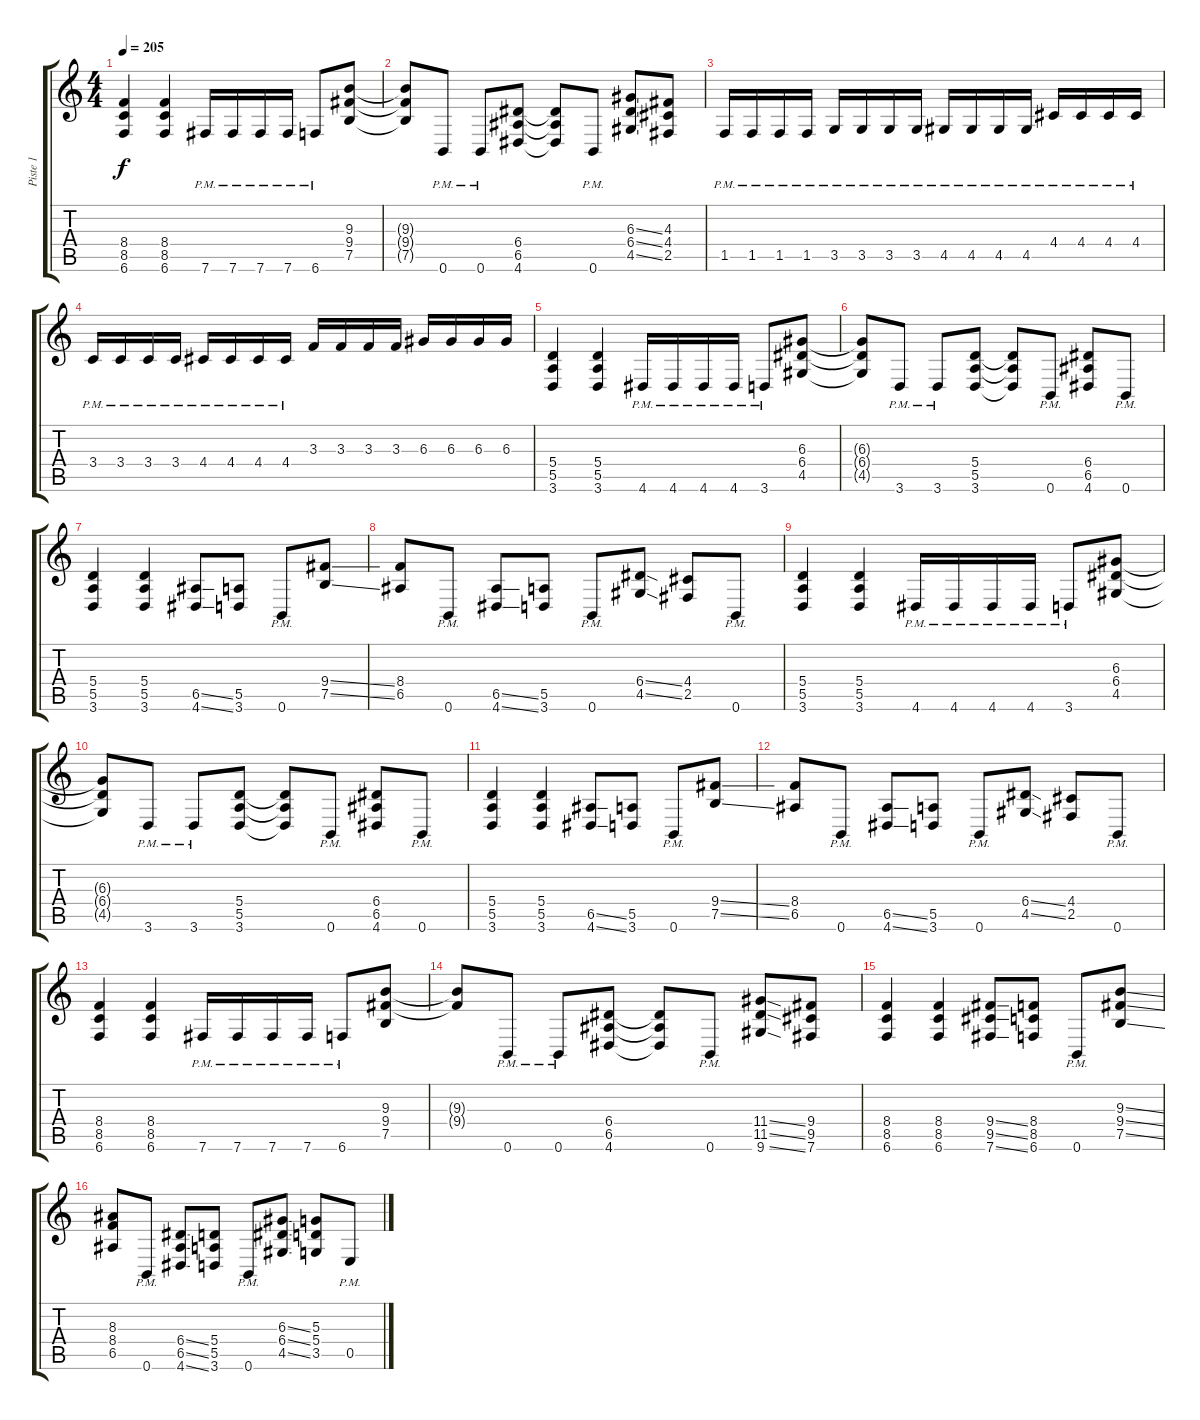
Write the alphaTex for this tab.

\track ("Piste 1" "Piste 1") {instrument distortionguitar}
\staff {score tabs}
\tuning (B3 Gb3 D3 A2 E2 B1) {hide}
\ts (4 4)
\tempo 205
\clef g2
\ks c
(8.4 8.5 6.6).4{dy f} (8.4 8.5 6.6).4 7.6{pm}.16 7.6{pm}.16 7.6{pm}.16 7.6{pm}.16 6.6{pm}.8 (9.3 9.4 7.5).8 |
(9.3{t} 9.4{t} 7.5{t}).8 0.6{pm}.8 0.6{pm}.8 (6.4 6.5 4.6).8 (6.4{t} 6.5{t} 4.6{t}).8 0.6{pm}.8 (6.3{ss} 6.4{ss} 4.5{ss}).8 (4.3 4.4 2.5).8 |
1.5{pm}.16 1.5{pm}.16 1.5{pm}.16 1.5{pm}.16 3.5{pm}.16 3.5{pm}.16 3.5{pm}.16 3.5{pm}.16 4.5{pm}.16 4.5{pm}.16 4.5{pm}.16 4.5{pm}.16 4.4{pm}.16 4.4{pm}.16 4.4{pm}.16 4.4{pm}.16 |
3.4{pm}.16 3.4{pm}.16 3.4{pm}.16 3.4{pm}.16 4.4{pm}.16 4.4{pm}.16 4.4{pm}.16 4.4{pm}.16 3.3.16 3.3.16 3.3.16 3.3.16 6.3.16 6.3.16 6.3.16 6.3.16 |
(5.4 5.5 3.6).4 (5.4 5.5 3.6).4 4.6{pm}.16 4.6{pm}.16 4.6{pm}.16 4.6{pm}.16 3.6{pm}.8 (6.3 6.4 4.5).8 |
(6.3{t} 6.4{t} 4.5{t}).8 3.6{pm}.8 3.6{pm}.8 (5.4 5.5 3.6).8 (5.4{t} 5.5{t} 3.6{t}).8 0.6{pm}.8 (6.4 6.5 4.6).8 0.6{pm}.8 |
(5.4 5.5 3.6).4 (5.4 5.5 3.6).4 (6.5{ss} 4.6{ss}).8 (5.5 3.6).8 0.6{pm}.8 (9.4{ss} 7.5{ss}).8 |
(8.4 6.5).8 0.6{pm}.8 (6.5{ss} 4.6{ss}).8 (5.5 3.6).8 0.6{pm}.8 (6.4{ss} 4.5{ss}).8 (4.4 2.5).8 0.6{pm}.8 |
(5.4 5.5 3.6).4 (5.4 5.5 3.6).4 4.6{pm}.16 4.6{pm}.16 4.6{pm}.16 4.6{pm}.16 3.6{pm}.8 (6.3 6.4 4.5).8 |
(6.3{t} 6.4{t} 4.5{t}).8 3.6{pm}.8 3.6{pm}.8 (5.4 5.5 3.6).8 (5.4{t} 5.5{t} 3.6{t}).8 0.6{pm}.8 (6.4 6.5 4.6).8 0.6{pm}.8 |
(5.4 5.5 3.6).4 (5.4 5.5 3.6).4 (6.5{ss} 4.6{ss}).8 (5.5 3.6).8 0.6{pm}.8 (9.4{ss} 7.5{ss}).8 |
(8.4 6.5).8 0.6{pm}.8 (6.5{ss} 4.6{ss}).8 (5.5 3.6).8 0.6{pm}.8 (6.4{ss} 4.5{ss}).8 (4.4 2.5).8 0.6{pm}.8 |
(8.4 8.5 6.6).4 (8.4 8.5 6.6).4 7.6{pm}.16 7.6{pm}.16 7.6{pm}.16 7.6{pm}.16 6.6{pm}.8 (9.3 9.4 7.5).8 |
(9.3{t} 9.4{t}).8 0.6{pm}.8 0.6{pm}.8 (6.4 6.5 4.6).8 (6.4{t} 6.5{t} 4.6{t}).8 0.6{pm}.8 (11.4{ss} 11.5{ss} 9.6{ss}).8 (9.4 9.5 7.6).8 |
(8.4 8.5 6.6).4 (8.4 8.5 6.6).4 (9.4{ss} 9.5{ss} 7.6{ss}).8 (8.4 8.5 6.6).8 0.6{pm}.8 (9.3{ss} 9.4{ss} 7.5{ss}).8 |
(8.3 8.4 6.5).8 0.6{pm}.8 (6.4{ss} 6.5{ss} 4.6{ss}).8 (5.4 5.5 3.6).8 0.6{pm}.8 (6.3{ss} 6.4{ss} 4.5{ss}).8 (5.3 5.4 3.5).8 0.5{pm}.8
